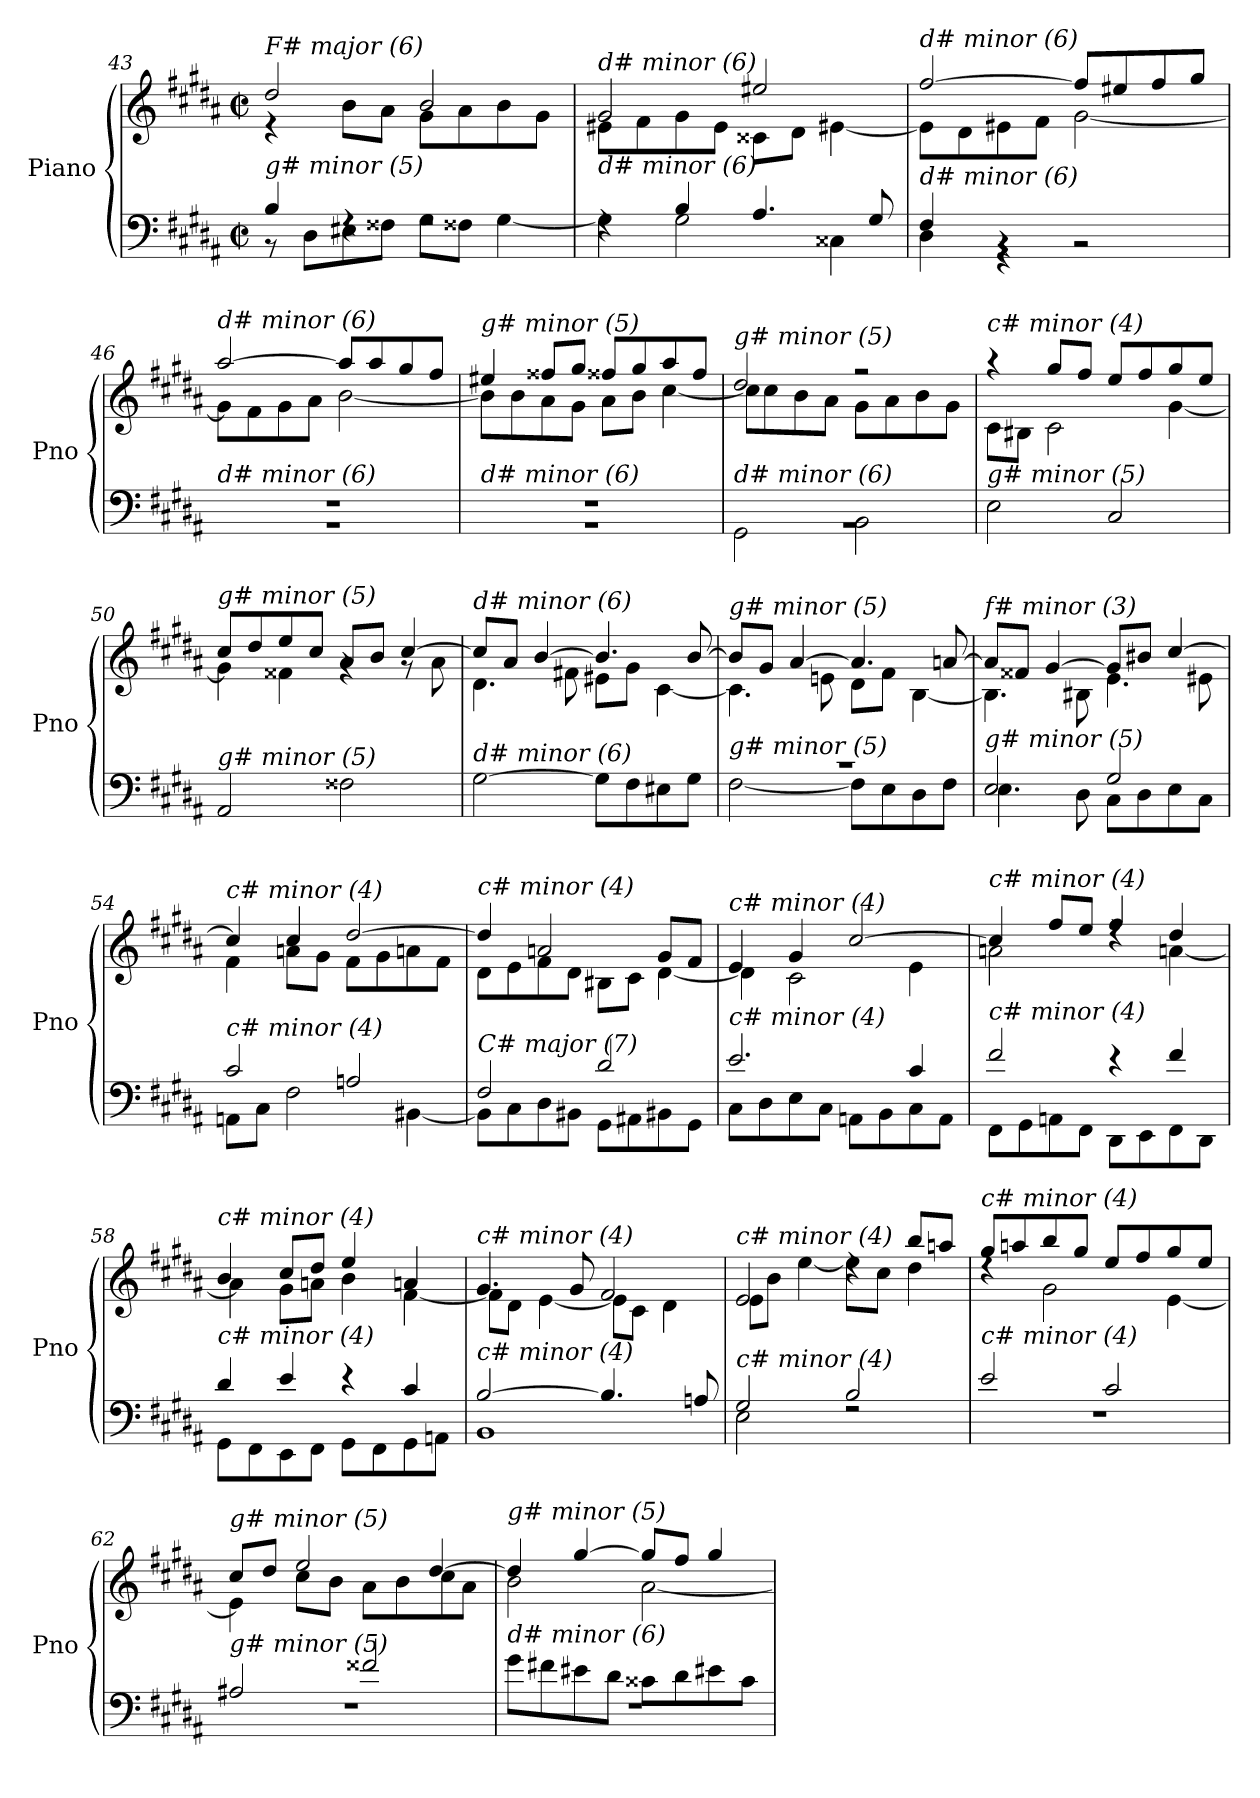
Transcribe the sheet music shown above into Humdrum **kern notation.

**kern	**kern
*part1	*part1
*staff2	*staff1
*I"Piano	*
*I'Pno	*
*clefF4	*clefG2
*k[f#c#g#d#a#]	*k[f#c#g#d#a#]
*M2/2	*M2/2
*met(c|)	*met(c|)
=43	=43
*^	*^
!	!	!LO:TX:i:t=F# major (6)	!
!LO:TX:i:t=g# minor (5)	!	!	!
4B/	8r	2dd#/	4r
.	8D#\L	.	.
4rF	8E#X\	.	8b\L
.	8F##X\J	.	8a#\J
2rF	8G#\L	2b/	8g#\L
.	8F##X\J	.	8a#\
.	[4G#\	.	8b\
.	.	.	8g#\J
=44	=44	=44	=44
!	!	!LO:TX:i:t=d# minor (6)	!
!LO:TX:i:t=d# minor (6)	!	!	!
4rF	4G#\]	2g#/	8e#X\L
.	.	.	8f#\
4B/	2G#\	.	8g#\
.	.	.	8e#\J
4.A#/	.	2ee#X/	8c##X\L
.	.	.	8d#\J
.	4C##X\	.	[4e#X\
8G#/	.	.	.
=45	=45	=45	=45
!	!	!LO:TX:i:t=d# minor (6)	!
!LO:TX:i:t=d# minor (6)	!	!	!
4F#/	4D#\	[2ff#/	8e#\L]
.	.	.	8d#\
4rBB	4r	.	8e#X\
.	.	.	8f#\J
2rBB	2r	8ff#/L]	[2g#\
.	.	8ee#X/	.
.	.	8ff#/	.
.	.	8gg#/J	.
=46	=46	=46	=46
!	!	!LO:TX:i:t=d# minor (6)	!
!LO:TX:i:t=d# minor (6)	!	!	!
1rBB	1rF	[2aa#/	8g#\L]
.	.	.	8f#\
.	.	.	8g#\
.	.	.	8a#\J
.	.	8aa#/L]	[2b\
.	.	8aa#/	.
.	.	8gg#/	.
.	.	8ff#/J	.
!!LO:LB:g=z	!!
=47	=47	=47	=47
!	!	!LO:TX:i:t=g# minor (5)	!
!LO:TX:i:t=d# minor (6)	!	!	!
1rBB	1rF	4ee#X/	8b\L]
.	.	.	8b\
.	.	8ff##X/L	8a#\
.	.	8gg#/J	8g#\J
.	.	8ff##X/L	8a#\L
.	.	8gg#/	8b\J
.	.	8aa#/	[4cc#\
.	.	8ff##/J	.
=48	=48	=48	=48
!	!	!LO:TX:i:t=g# minor (5)	!
!LO:TX:i:t=d# minor (6)	!	!	!
1rBB	2GG#\	2dd#/	8cc#\L]
.	.	.	8cc#\
.	.	.	8b\
.	.	.	8a#\J
.	2BB\	2r	8g#\L
.	.	.	8a#\
.	.	.	8b\
.	.	.	8g#\J
*v	*v	*	*
=49	=49	=49
!	!LO:TX:i:t=c# minor (4)	!
!LO:TX:i:t=g# minor (5)	!	!
2E\	4r	8c#\L
.	.	8B#X\J
.	8gg#/L	2c#\
.	8ff#/J	.
2C#/	8ee/L	.
.	8ff#/	.
.	8gg#/	[4g#\
.	8ee/J	.
=50	=50	=50
!	!LO:TX:i:t=g# minor (5)	!
!LO:TX:i:t=g# minor (5)	!	!
2AA#/	8cc#/L	4g#\]
.	8dd#/	.
.	8ee/	4f##X\
.	8cc#/J	.
2F##X\	8a#/L	4rg
.	8b/J	.
.	[4cc#/	8rg
.	.	8a#\
=51	=51	=51
!	!LO:TX:i:t=d# minor (6)	!
!LO:TX:i:t=d# minor (6)	!	!
[2G#\	8cc#/L]	4.d#\
.	8a#/J	.
.	[4b/	.
.	.	8f#X\
8G#\L]	4.b/]	8e#X\L
8F#\	.	8g#\J
8E#X\	.	[4c#\
8G#\J	[8b/	.
!!LO:LB:g=z	!!
=52	=52	=52
*^	*	*
!	!	!LO:TX:i:t=g# minor (5)	!
!LO:TX:i:t=g# minor (5)	!	!	!
1r	[2F#\	8b/L]	4.c#\]
.	.	8g#/J	.
.	.	[4a#/	.
.	.	.	8en\
.	8F#\L]	4.a#/]	8d#\L
.	8E\	.	8f#\J
.	8D#\	.	[4B\
.	8F#\J	[8an/	.
=53	=53	=53	=53
!	!	!LO:TX:i:t=f# minor (3)	!
!LO:TX:i:t=g# minor (5)	!	!	!
2E/	4.E\	8a/L]	4.B\]
.	.	8f##X/J	.
.	.	[4g#/	.
.	8D#\	.	8B#X\
2G#/	8C#\L	8g#/L]	4.e\
.	8D#\	8b#X/J	.
.	8E\	[4cc#/	.
.	8C#\J	.	8e#X\
=54	=54	=54	=54
!	!	!LO:TX:i:t=c# minor (4)	!
!LO:TX:i:t=c# minor (4)	!	!	!
2c#/	8AAn\L	4cc#/]	4f#\
.	8C#\J	.	.
.	2F#\	4cc#/	8an\L
.	.	.	8g#\J
2An/	.	[2dd#/	8f#\L
.	.	.	8g#\
.	[4BB#X\	.	8an\
.	.	.	8f#\J
=55	=55	=55	=55
!	!	!LO:TX:i:t=c# minor (4)	!
!LO:TX:i:t=C# major (7)	!	!	!
2F#/	8BB#\L]	4dd#/]	8d#\L
.	8C#\	.	8e\
.	8D#\	2an/	8f#\
.	8BB#X\J	.	8d#\J
2d#/	8GG#\L	.	8B#X\L
.	8AA#X\	.	8c#\J
.	8BB#X\	8g#/L	[4d#\
.	8GG#\J	8f#/J	.
!!LO:PB:g=z	!!
=56	=56	=56	=56
!	!	!LO:TX:i:t=c# minor (4)	!
!LO:TX:i:t=c# minor (4)	!	!	!
2.e/	8C#\L	4e/	4d#\]
.	8D#\	.	.
.	8E\	4g#/	2c#\
.	8C#\J	.	.
.	8AAn\L	[2cc#/	.
.	8BB\	.	.
4c#/	8C#\	.	4e\
.	8AA\J	.	.
=57	=57	=57	=57
!	!	!LO:TX:i:t=c# minor (4)	!
!LO:TX:i:t=c# minor (4)	!	!	!
2f#/	8FF#\L	4cc#/]	2an\
.	8GG#\	.	.
.	8AAn\	8ff#/L	.
.	8FF#\J	8ee/J	.
4r	8DD#\L	4ff#/	4rdd
.	8EE\	.	.
4f#/	8FF#\	4dd#/	[4an\
.	8DD#\J	.	.
=58	=58	=58	=58
!	!	!LO:TX:i:t=c# minor (4)	!
!LO:TX:i:t=c# minor (4)	!	!	!
4d#/	8GG#\L	4b/	4a\]
.	8FF#\	.	.
4e/	8EE\	8cc#/L	8g#\L
.	8FF#\J	8dd#/J	8an\J
4r	8GG#\L	4ee/	4b\
.	8FF#\	.	.
4c#/	8GG#\	4an/	[4f#\
.	8AAn\J	.	.
=59	=59	=59	=59
!	!	!LO:TX:i:t=c# minor (4)	!
!LO:TX:i:t=c# minor (4)	!	!	!
[2B/	1BB	4.g#/	8f#\L]
.	.	.	8d#\J
.	.	.	[4e\
.	.	8g#/	.
4.B/]	.	2f#/	8e\L]
.	.	.	8c#\J
.	.	.	4d#\
8An/	.	.	.
!!LO:LB:g=z	!!
=60	=60	=60	=60
!	!	!LO:TX:i:t=c# minor (4)	!
!LO:TX:i:t=c# minor (4)	!	!	!
2G#/	2E\	2e/	8e\L
.	.	.	8b\J
.	.	.	[4ee\
2B/	2rF	4rdd	8ee\L]
.	.	.	8cc#\J
.	.	8bb/L	4dd#\
.	.	8aan/J	.
=61	=61	=61	=61
!	!	!LO:TX:i:t=c# minor (4)	!
!LO:TX:i:t=c# minor (4)	!	!	!
2e/	1rF	8gg#/L	4rdd
.	.	8aan/	.
.	.	8bb/	2g#\
.	.	8gg#/J	.
2c#/	.	8ee/L	.
.	.	8ff#/	.
.	.	8gg#/	[4e\
.	.	8ee/J	.
=62	=62	=62	=62
!	!	!LO:TX:i:t=g# minor (5)	!
!LO:TX:i:t=g# minor (5)	!	!	!
2A#X/	1rF	8cc#/L	4e\]
.	.	8dd#/J	.
.	.	2ee/	8cc#\L
.	.	.	8b\J
2f##X/	.	.	8a#\L
.	.	.	8b\
.	.	[4dd#/	8cc#\
.	.	.	8a#\J
=63	=63	=63	=63
!	!	!LO:TX:i:t=g# minor (5)	!
!LO:TX:i:t=d# minor (6)	!	!	!
8g#\L	1rF	4dd#/]	2b\
8f#X\	.	.	.
8e#X\	.	[4gg#/	.
8d#\J	.	.	.
8c##X\L	.	8gg#/L]	[2a#\
8d#\	.	8ff#/J	.
8e#X\	.	4gg#/	.
8c##\J	.	.	.
*v	*v	*	*
*	*v	*v
=	=
*-	*-
